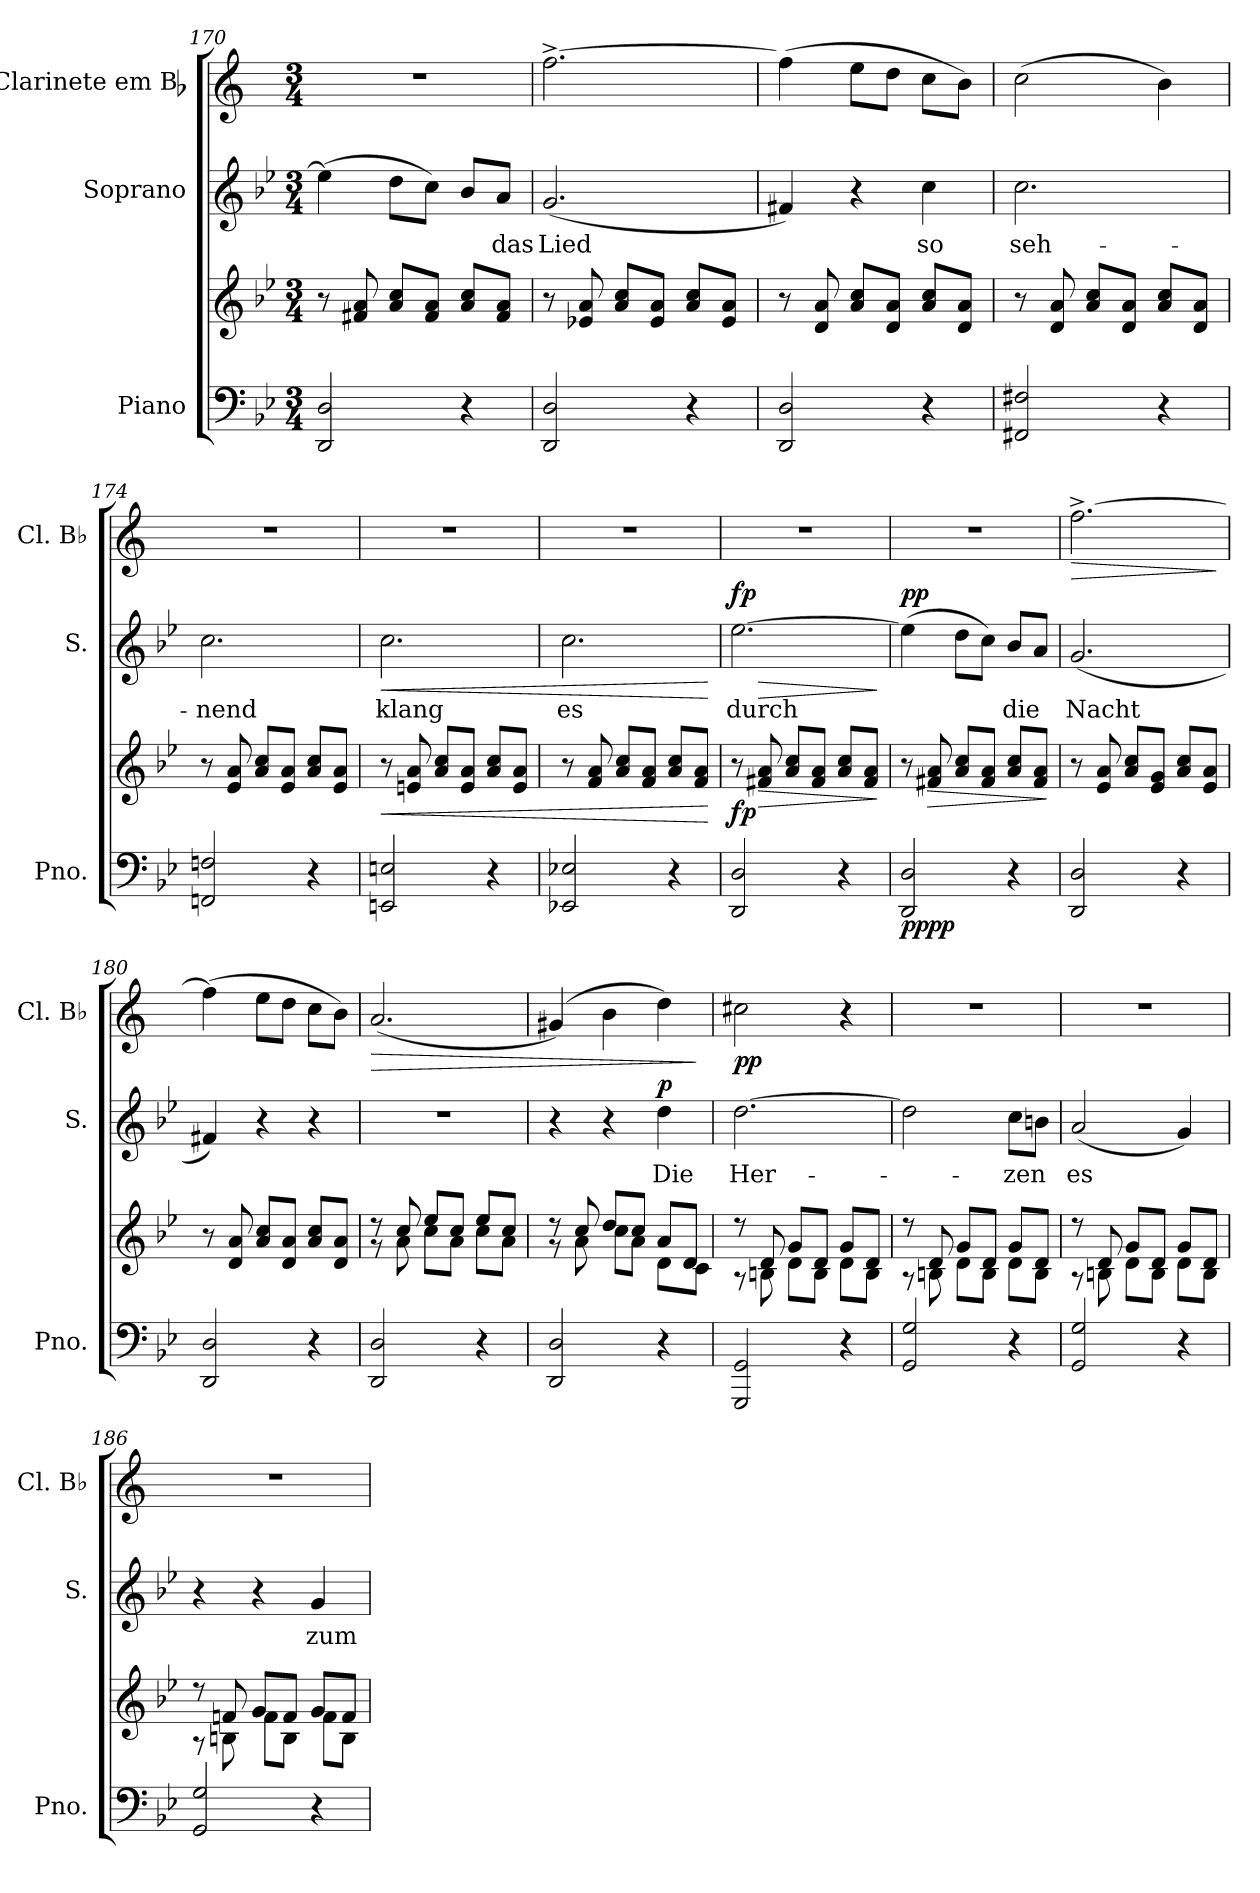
**kern	**kern	**dynam	**kern	**text	**dynam	**kern	**dynam
*part3	*part3	*part3	*part2	*part2	*part2	*part1	*part1
*staff4	*staff3	*staff3/4	*staff2	*staff2	*staff2	*staff1	*staff1
*I"Piano	*	*	*I"Soprano	*	*	*I"Clarinete em Bb	*
*I'Pno.	*	*	*I'S.	*	*	*I'Cl. Bb	*
*clefF4	*clefG2	*	*clefG2	*	*	*clefG2	*
*	*	*	*	*	*	*ITrd1c2	*
*k[b-e-]	*k[b-e-]	*	*k[b-e-]	*	*	*k[b-e-]	*
*M3/4	*M3/4	*	*M3/4	*	*	*M3/4	*
=170	=170	=170	=170	=170	=170	=170	=170
2DD/ 2D/	8r	.	(4ee-\]	.	.	2.r	.
.	8f#X/ 8a/	.	.	.	.	.	.
.	8a/ 8cc/L	.	8dd\L	.	.	.	.
.	8f#/ 8a/J	.	8cc\J)	.	.	.	.
4r	8a/ 8cc/L	.	8b-/L	.	.	.	.
!	!	!	!	!LO:LY:b	!	!	!
.	8f#/ 8a/J	.	8a/J	das	.	.	.
!!LO:LB:g=z
=171	=171	=171	=171	=171	=171	=171	=171
!	!	!	!	!LO:LY:b	!	!	!
2DD/ 2D/	8r	.	(2.g/	Lied	.	[2.ee-^\	.
.	8e-X/ 8a/	.	.	.	.	.	.
.	8a/ 8cc/L	.	.	.	.	.	.
.	8e-/ 8a/J	.	.	.	.	.	.
4r	8a/ 8cc/L	.	.	.	.	.	.
.	8e-/ 8a/J	.	.	.	.	.	.
=172	=172	=172	=172	=172	=172	=172	=172
2DD/ 2D/	8r	.	4f#X/)	.	.	(4ee-\]	.
.	8d/ 8a/	.	.	.	.	.	.
.	8a/ 8cc/L	.	4r	.	.	8dd\L	.
.	8d/ 8a/J	.	.	.	.	8cc\J	.
!	!	!	!	!LO:LY:b	!	!	!
4r	8a/ 8cc/L	.	4cc\	so	.	8b-\L	.
.	8d/ 8a/J	.	.	.	.	8a\J)	.
=173	=173	=173	=173	=173	=173	=173	=173
!	!	!	!	!LO:LY:b	!	!	!
2FF#X/ 2F#X/	8r	.	2.cc\	seh-	.	(2b-\	.
.	8d/ 8a/	.	.	.	.	.	.
.	8a/ 8cc/L	.	.	.	.	.	.
.	8d/ 8a/J	.	.	.	.	.	.
4r	8a/ 8cc/L	.	.	.	.	4a\)	.
.	8d/ 8a/J	.	.	.	.	.	.
!!LO:PB:g=z
=174	=174	=174	=174	=174	=174	=174	=174
!	!	!	!	!LO:LY:b	!	!	!
2FFn/ 2Fn/	8r	.	2.cc\	-nend	.	2.r	.
.	8e-/ 8a/	.	.	.	.	.	.
.	8a/ 8cc/L	.	.	.	.	.	.
.	8e-/ 8a/J	.	.	.	.	.	.
4r	8a/ 8cc/L	.	.	.	.	.	.
.	8e-/ 8a/J	.	.	.	.	.	.
=175	=175	=175	=175	=175	=175	=175	=175
!	!	!LO:HP:b	!	!LO:LY:b	!LO:HP:b	!	!
2EEn/ 2En/	8r	<	2.cc\	klang	<	2.r	.
.	8en/ 8a/	.	.	.	.	.	.
.	8a/ 8cc/L	.	.	.	.	.	.
.	8e/ 8a/J	.	.	.	.	.	.
4r	8a/ 8cc/L	.	.	.	.	.	.
.	8e/ 8a/J	.	.	.	.	.	.
=176	=176	=176	=176	=176	=176	=176	=176
!	!	!	!	!LO:LY:b	!	!	!
2EE-X/ 2E-X/	8r	.	2.cc\	es	.	2.r	.
.	8f/ 8a/	.	.	.	.	.	.
.	8a/ 8cc/L	.	.	.	.	.	.
.	8f/ 8a/J	.	.	.	.	.	.
4r	8a/ 8cc/L	.	.	.	.	.	.
.	8f/ 8a/J	.	.	.	.	.	.
.	.	[	.	.	[	.	.
=177	=177	=177	=177	=177	=177	=177	=177
!	!	!LO:HP:b	!	!LO:LY:b	!LO:HP:b	!	!
!	!	!LO:DY:n=1:b	!	!	!LO:DY:n=1:b	!	!
2DD/ 2D/	8r	> fp	[2.ee-\	durch	> fp	2.r	.
.	8f#X/ 8a/	.	.	.	.	.	.
.	8a/ 8cc/L	.	.	.	.	.	.
.	8f#/ 8a/J	.	.	.	.	.	.
4r	8a/ 8cc/L	.	.	.	.	.	.
.	8f#/ 8a/J	.	.	.	.	.	.
.	.	]	.	.	]	.	.
=178	=178	=178	=178	=178	=178	=178	=178
!	!	!LO:DY:b=2	!	!	!	!	!
!	!	!LO:DY:n=1:b	!	!	!LO:DY:b	!	!
2DD/ 2D/	8r	pp pp	(4ee-\]	.	pp	2.r	.
!	!	!LO:HP:b	!	!	!	!	!
.	8f#X/ 8a/	>	.	.	.	.	.
.	8a/ 8cc/L	.	8dd\L	.	.	.	.
.	8f#/ 8a/J	.	8cc\J)	.	.	.	.
!	!	!	!	!LO:LY:b	!	!	!
4r	8a/ 8cc/L	.	8b-/L	die	.	.	.
.	8f#/ 8a/J	.	8a/J	.	.	.	.
.	.	]	.	.	.	.	.
=179	=179	=179	=179	=179	=179	=179	=179
!	!	!	!	!LO:LY:b	!	!	!LO:HP:b
2DD/ 2D/	8r	.	(2.g/	Nacht	.	[2.ee-^\	>
.	8e-/ 8a/	.	.	.	.	.	.
.	8a/ 8cc/L	.	.	.	.	.	.
.	8e-/ 8g/J	.	.	.	.	.	.
4r	8a/ 8cc/L	.	.	.	.	.	.
.	8e-/ 8a/J	.	.	.	.	.	.
.	.	.	.	.	.	.	]
=180	=180	=180	=180	=180	=180	=180	=180
!	!	!	!	!LO:LY:b	!	!	!
2DD/ 2D/	8r	.	4f#X/)	.	.	(4ee-\]	.
.	8d/ 8a/	.	.	.	.	.	.
.	8a/ 8cc/L	.	4r	.	.	8dd\L	.
.	8d/ 8a/J	.	.	.	.	8cc\J	.
4r	8a/ 8cc/L	.	4r	.	.	8b-\L	.
.	8d/ 8a/J	.	.	.	.	8a\J)	.
=181	=181	=181	=181	=181	=181	=181	=181
*	*^	*	*	*	*	*	*
!	!	!	!	!	!	!	!	!LO:HP:b
2DD/ 2D/	8r	8r	.	2.r	.	.	(2.g/	>
.	8cc/	8a\	.	.	.	.	.	.
.	8ee-/L	8cc\L	.	.	.	.	.	.
.	8cc/J	8a\J	.	.	.	.	.	.
4r	8ee-/L	8cc\L	.	.	.	.	.	.
.	8cc/J	8a\J	.	.	.	.	.	.
!!LO:LB:g=z
=182	=182	=182	=182	=182	=182	=182	=182	=182
2DD/ 2D/	8r	8r	.	4r	.	.	(4f#X/)	.
.	8cc/	8a\	.	.	.	.	.	.
.	8dd/L	8cc\L	.	4r	.	.	4a\	.
.	8cc/J	8a\J	.	.	.	.	.	.
!	!	!	!	!	!LO:LY:b	!LO:DY:b	!	!
4r	8a/L	8d\L	.	4dd\	Die	p	4cc\)	.
.	8d/J	8c\J	.	.	.	.	.	.
*	*v	*v	*	*	*	*	*	*
.	.	.	.	.	.	.	]
=183	=183	=183	=183	=183	=183	=183	=183
*	*^	*	*	*	*	*	*
!	!	!	!	!	!LO:LY:b	!	!	!LO:DY:b
2GGG/ 2GG/	8r	8r	.	[2.dd\	Her-	.	2bn\	pp
.	8d/	8Bn\	.	.	.	.	.	.
.	8g/L	8d\L	.	.	.	.	.	.
.	8d/J	8B\J	.	.	.	.	.	.
4r	8g/L	8d\L	.	.	.	.	4r	.
.	8d/J	8B\J	.	.	.	.	.	.
=184	=184	=184	=184	=184	=184	=184	=184	=184
2GG/ 2G/	8r	8r	.	2dd\]	.	.	2.r	.
.	8d/	8Bn\	.	.	.	.	.	.
.	8g/L	8d\L	.	.	.	.	.	.
.	8d/J	8B\J	.	.	.	.	.	.
!	!	!	!	!	!LO:LY:b	!	!	!
4r	8g/L	8d\L	.	8cc\L	-zen	.	.	.
.	8d/J	8B\J	.	8bn\J	.	.	.	.
=185	=185	=185	=185	=185	=185	=185	=185	=185
!	!	!	!	!	!LO:LY:b	!	!	!
2GG/ 2G/	8r	8r	.	(2a/	es	.	2.r	.
.	8d/	8Bn\	.	.	.	.	.	.
.	8g/L	8d\L	.	.	.	.	.	.
.	8d/J	8B\J	.	.	.	.	.	.
4r	8g/L	8d\L	.	4g/)	.	.	.	.
.	8d/J	8B\J	.	.	.	.	.	.
=186	=186	=186	=186	=186	=186	=186	=186	=186
2GG/ 2G/	8r	8r	.	4r	.	.	2.r	.
.	8fn/	8Bn\	.	.	.	.	.	.
.	8g/L	8f\L	.	4r	.	.	.	.
.	8f/J	8B\J	.	.	.	.	.	.
!	!	!	!	!	!LO:LY:b	!	!	!
4r	8g/L	8f\L	.	4g/	zum	.	.	.
.	8f/J	8B\J	.	.	.	.	.	.
*	*v	*v	*	*	*	*	*	*
=	=	=	=	=	=	=	=
*-	*-	*-	*-	*-	*-	*-	*-
